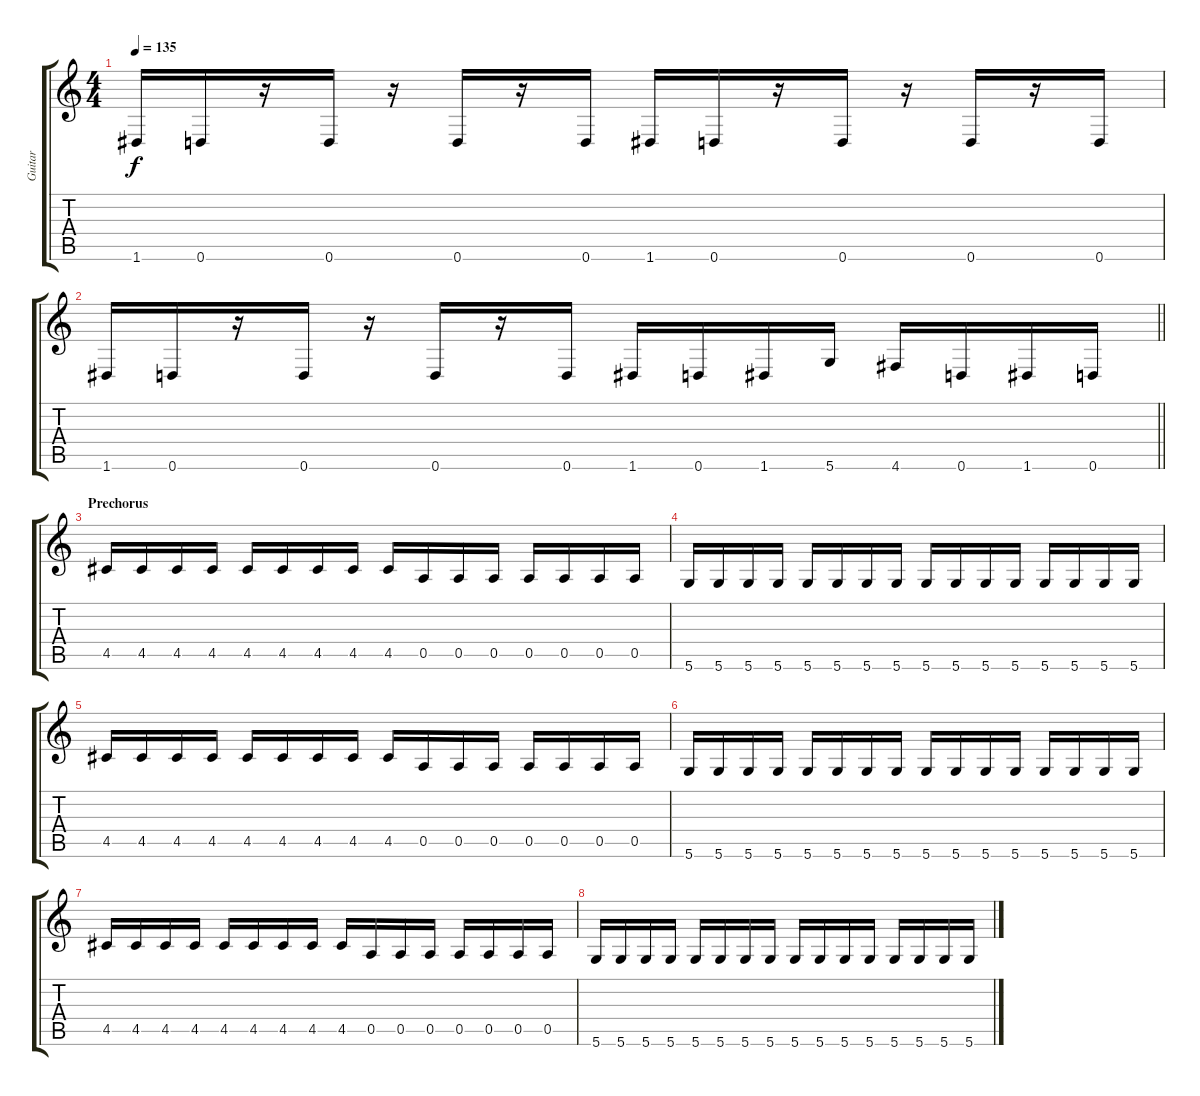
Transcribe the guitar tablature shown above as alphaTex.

\track ("Guitar" "Guitar") {instrument distortionguitar}
\staff {score tabs}
\tuning (E4 B3 G3 D3 A2 D2) {hide}
\ts (4 4)
\tempo 135
\clef g2
\ks c
1.6.16{dy f} 0.6.16 r.16 0.6.16 r.16 0.6.16 r.16 0.6.16 1.6.16 0.6.16 r.16 0.6.16 r.16 0.6.16 r.16 0.6.16 |
\barLineRight lightlight
1.6.16 0.6.16 r.16 0.6.16 r.16 0.6.16 r.16 0.6.16 1.6.16 0.6.16 1.6.16 5.6.16 4.6.16 0.6.16 1.6.16 0.6.16 |
\section ("" "Prechorus")
4.5.16 4.5.16 4.5.16 4.5.16 4.5.16 4.5.16 4.5.16 4.5.16 4.5.16 0.5.16 0.5.16 0.5.16 0.5.16 0.5.16 0.5.16 0.5.16 |
5.6.16 5.6.16 5.6.16 5.6.16 5.6.16 5.6.16 5.6.16 5.6.16 5.6.16 5.6.16 5.6.16 5.6.16 5.6.16 5.6.16 5.6.16 5.6.16 |
4.5.16 4.5.16 4.5.16 4.5.16 4.5.16 4.5.16 4.5.16 4.5.16 4.5.16 0.5.16 0.5.16 0.5.16 0.5.16 0.5.16 0.5.16 0.5.16 |
5.6.16 5.6.16 5.6.16 5.6.16 5.6.16 5.6.16 5.6.16 5.6.16 5.6.16 5.6.16 5.6.16 5.6.16 5.6.16 5.6.16 5.6.16 5.6.16 |
4.5.16 4.5.16 4.5.16 4.5.16 4.5.16 4.5.16 4.5.16 4.5.16 4.5.16 0.5.16 0.5.16 0.5.16 0.5.16 0.5.16 0.5.16 0.5.16 |
5.6.16 5.6.16 5.6.16 5.6.16 5.6.16 5.6.16 5.6.16 5.6.16 5.6.16 5.6.16 5.6.16 5.6.16 5.6.16 5.6.16 5.6.16 5.6.16
